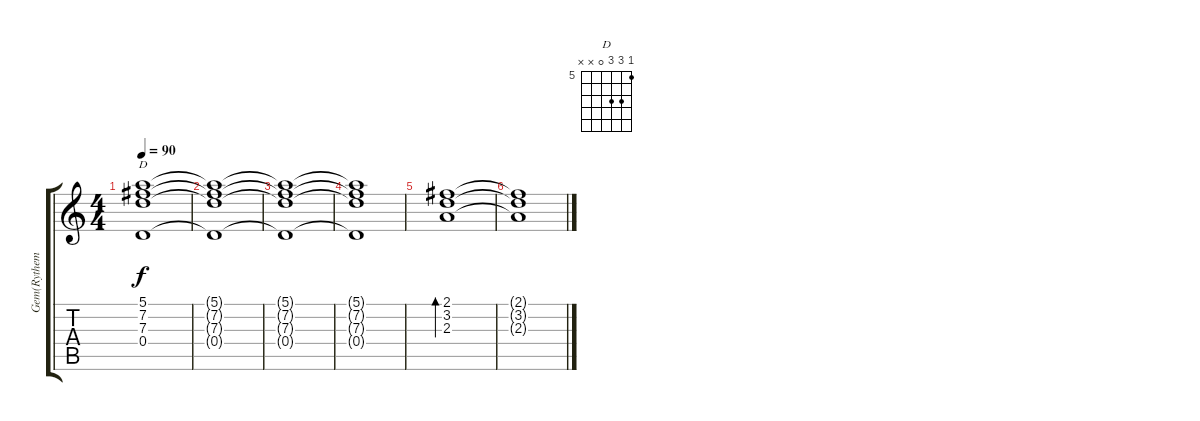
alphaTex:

\track ("Gem(Rythem Guitar)" "Gem(Rythem") {instrument distortionguitar}
\staff {score tabs}
\tuning (E4 B3 G3 D3 A2 E2) {hide}
\chord ("D" 5 7 7 0 x x) {firstfret 5}
\ts (4 4)
\tempo 90
\clef g2
\ks c
(5.1 7.2 7.3 0.4).1{ch "D" dy f} |
(5.1{t} 7.2{t} 7.3{t} 0.4{t}).1 |
(5.1{t} 7.2{t} 7.3{t} 0.4{t}).1 |
(5.1{t} 7.2{t} 7.3{t} 0.4{t}).1 |
(2.1 3.2 2.3).1{bd 120 volume 0} |
(2.1{t} 3.2{t} 2.3{t}).1
